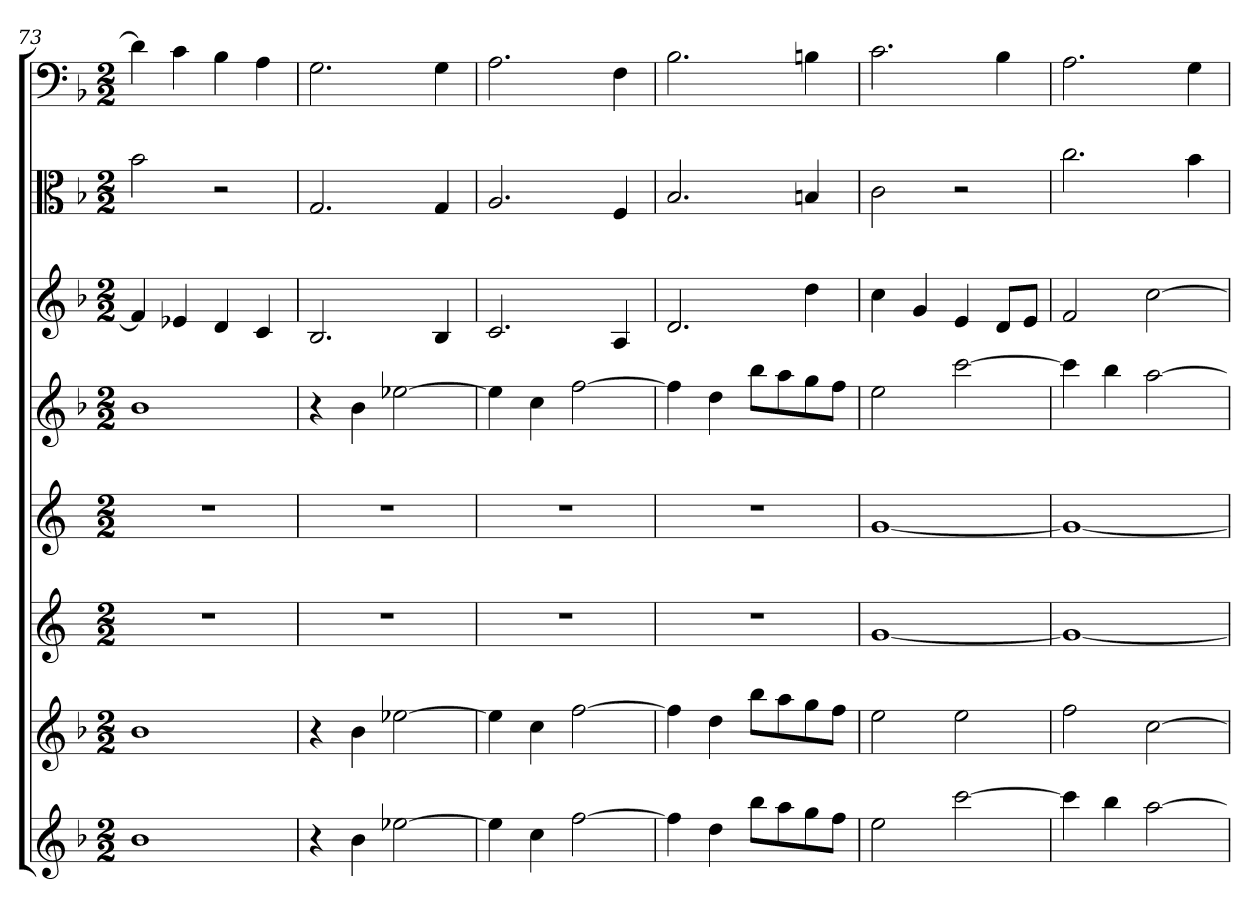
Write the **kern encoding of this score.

**kern	**kern	**kern	**kern	**kern	**kern	**kern	**kern
*part8	*part7	*part6	*part5	*part4	*part3	*part2	*part1
*staff8	*staff7	*staff6	*staff5	*staff4	*staff3	*staff2	*staff1
*	*	*	*	*	*	*clefC3	*clefF4
*k[b-]	*k[b-]	*k[]	*k[]	*k[b-]	*k[b-]	*k[b-]	*k[b-]
*F:	*F:	*	*	*F:	*F:	*F:	*F:
*M2/2	*M2/2	*M2/2	*M2/2	*M2/2	*M2/2	*M2/2	*M2/2
=73	=73	=73	=73	=73	=73	=73	=73
1b-	1b-	1r	1r	1b-	4f]	2b-	4d]
.	.	.	.	.	4e-X	.	4c
.	.	.	.	.	4d	2r	4B-
.	.	.	.	.	4c	.	4A
=74	=74	=74	=74	=74	=74	=74	=74
4r	4r	1r	1r	4r	2.B-	2.G	2.G
4b-	4b-	.	.	4b-	.	.	.
[2ee-X	[2ee-X	.	.	[2ee-X	.	.	.
.	.	.	.	.	4B-	4G	4G
=75	=75	=75	=75	=75	=75	=75	=75
4ee-]	4ee-]	1r	1r	4ee-]	2.c	2.A	2.A
4cc	4cc	.	.	4cc	.	.	.
[2ff	[2ff	.	.	[2ff	.	.	.
.	.	.	.	.	4A	4F	4F
=76	=76	=76	=76	=76	=76	=76	=76
4ff]	4ff]	1r	1r	4ff]	2.d	2.B-	2.B-
4dd	4dd	.	.	4dd	.	.	.
8bb-L	8bb-L	.	.	8bb-L	.	.	.
8aa	8aa	.	.	8aa	.	.	.
8gg	8gg	.	.	8gg	4dd	4Bn	4Bn
8ffJ	8ffJ	.	.	8ffJ	.	.	.
=77	=77	=77	=77	=77	=77	=77	=77
2ee	2ee	[1g	[1g	2ee	4cc	2c	2.c
.	.	.	.	.	4g	.	.
[2ccc	2ee	.	.	[2ccc	4e	2r	.
.	.	.	.	.	8dL	.	4B-
.	.	.	.	.	8eJ	.	.
=78	=78	=78	=78	=78	=78	=78	=78
4ccc]	2ff	1g_	1g_	4ccc]	2f	2.cc	2.A
4bb-	.	.	.	4bb-	.	.	.
[2aa	[2cc	.	.	[2aa	[2cc	.	.
.	.	.	.	.	.	4b-	4G
=	=	=	=	=	=	=	=
*-	*-	*-	*-	*-	*-	*-	*-
